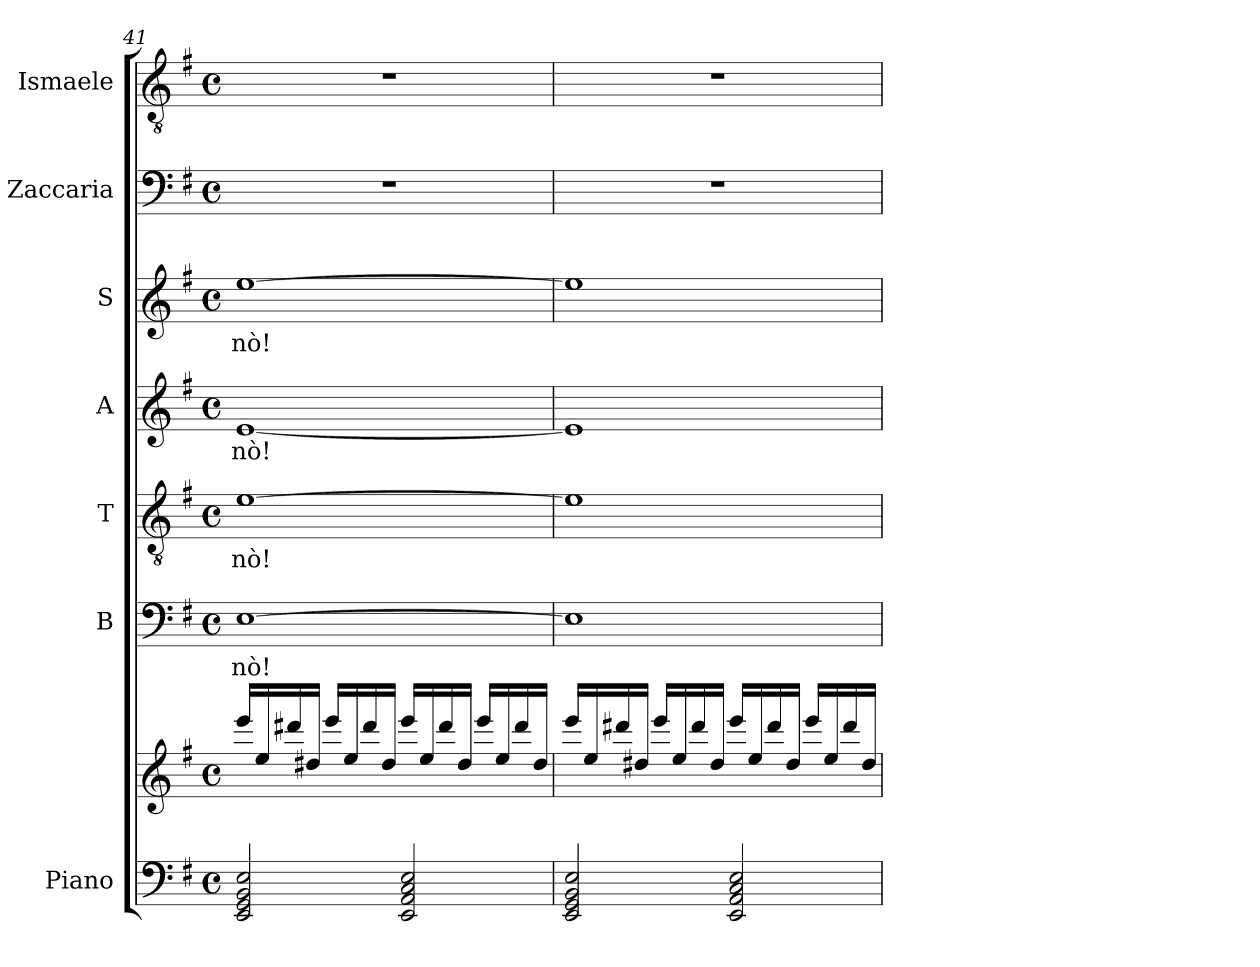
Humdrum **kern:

**kern	**kern	**kern	**text	**kern	**text	**kern	**text	**kern	**text	**kern	**kern
*part7	*part7	*part6	*part6	*part5	*part5	*part4	*part4	*part3	*part3	*part2	*part1
*staff8	*staff7	*staff6	*staff6	*staff5	*staff5	*staff4	*staff4	*staff3	*staff3	*staff2	*staff1
*I"Piano	*	*I"B	*	*I"T	*	*I"A	*	*I"S	*	*I"Zaccaria	*I"Ismaele
*I'Pno	*	*I'B	*	*I'T	*	*I'A	*	*I'S	*	*	*
!!LO:LB:g=z
*clefF4	*clefG2	*clefF4	*	*clefGv2	*	*clefG2	*	*clefG2	*	*clefF4	*clefGv2
*k[f#]	*k[f#]	*k[f#]	*	*k[f#]	*	*k[f#]	*	*k[f#]	*	*k[f#]	*k[f#]
*M4/4	*M4/4	*M4/4	*	*M4/4	*	*M4/4	*	*M4/4	*	*M4/4	*M4/4
*met(c)	*met(c)	*met(c)	*	*met(c)	*	*met(c)	*	*met(c)	*	*met(c)	*met(c)
=41	=41	=41	=41	=41	=41	=41	=41	=41	=41	=41	=41
!	!	!	!LO:LY:b	!	!LO:LY:b	!	!LO:LY:b	!	!LO:LY:b	!	!
2EE/ 2GG/ 2BB/ 2E/	16eee/LL	[1E	-nò!	[1e	-nò!	[1e	-nò!	[1ee	-nò!	1r	1r
.	16ee/	.	.	.	.	.	.	.	.	.	.
.	16ddd#X/	.	.	.	.	.	.	.	.	.	.
.	16dd#X/JJ	.	.	.	.	.	.	.	.	.	.
.	16eee/LL	.	.	.	.	.	.	.	.	.	.
.	16ee/	.	.	.	.	.	.	.	.	.	.
.	16ddd#/	.	.	.	.	.	.	.	.	.	.
.	16dd#/JJ	.	.	.	.	.	.	.	.	.	.
2EE/ 2AA/ 2C/ 2E/	16eee/LL	.	.	.	.	.	.	.	.	.	.
.	16ee/	.	.	.	.	.	.	.	.	.	.
.	16ddd#/	.	.	.	.	.	.	.	.	.	.
.	16dd#/JJ	.	.	.	.	.	.	.	.	.	.
.	16eee/LL	.	.	.	.	.	.	.	.	.	.
.	16ee/	.	.	.	.	.	.	.	.	.	.
.	16ddd#/	.	.	.	.	.	.	.	.	.	.
.	16dd#/JJ	.	.	.	.	.	.	.	.	.	.
=42	=42	=42	=42	=42	=42	=42	=42	=42	=42	=42	=42
2EE/ 2GG/ 2BB/ 2E/	16eee/LL	1E]	.	1e]	.	1e]	.	1ee]	.	1r	1r
.	16ee/	.	.	.	.	.	.	.	.	.	.
.	16ddd#X/	.	.	.	.	.	.	.	.	.	.
.	16dd#X/JJ	.	.	.	.	.	.	.	.	.	.
.	16eee/LL	.	.	.	.	.	.	.	.	.	.
.	16ee/	.	.	.	.	.	.	.	.	.	.
.	16ddd#/	.	.	.	.	.	.	.	.	.	.
.	16dd#/JJ	.	.	.	.	.	.	.	.	.	.
2EE/ 2AA/ 2C/ 2E/	16eee/LL	.	.	.	.	.	.	.	.	.	.
.	16ee/	.	.	.	.	.	.	.	.	.	.
.	16ddd#/	.	.	.	.	.	.	.	.	.	.
.	16dd#/JJ	.	.	.	.	.	.	.	.	.	.
.	16eee/LL	.	.	.	.	.	.	.	.	.	.
.	16ee/	.	.	.	.	.	.	.	.	.	.
.	16ddd#/	.	.	.	.	.	.	.	.	.	.
.	16dd#/JJ	.	.	.	.	.	.	.	.	.	.
=	=	=	=	=	=	=	=	=	=	=	=
*-	*-	*-	*-	*-	*-	*-	*-	*-	*-	*-	*-
